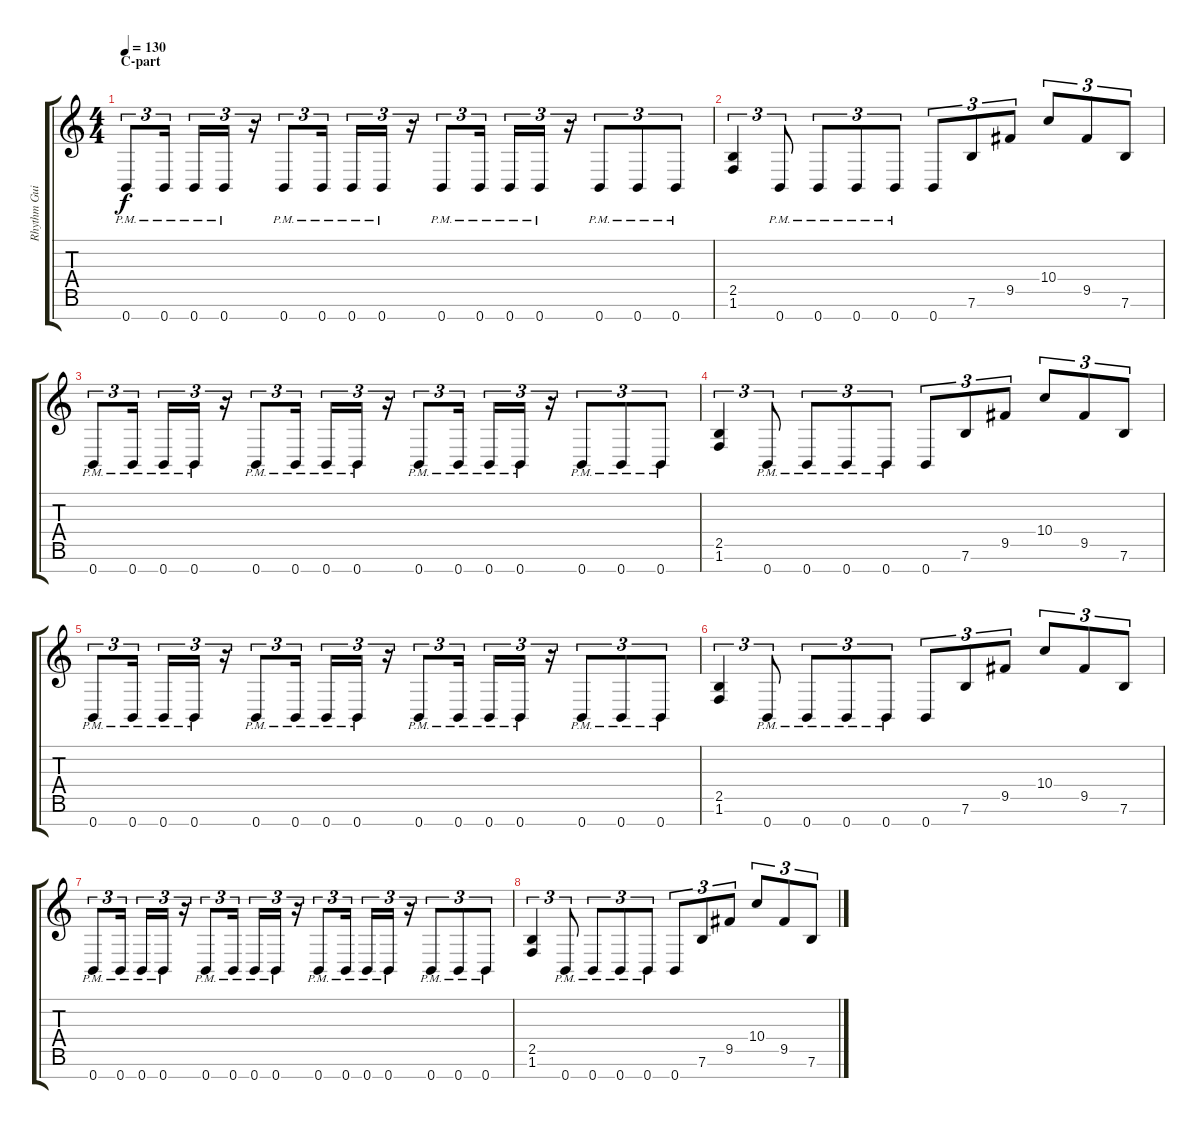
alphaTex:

\track ("Rhythm Guitar L" "Rhythm Gui") {instrument overdrivenguitar}
\staff {score tabs}
\tuning (E4 B3 G3 D3 A2 E2 B1) {hide}
\ts (4 4)
\section ("" "C-part")
\tempo 130
\clef g2
\ks c
0.7{pm}.8{tu (3 2) dy f} 0.7{pm}.16{tu (3 2)} 0.7{pm}.16{tu (3 2)} 0.7{pm}.16{tu (3 2)} r.16{tu (3 2)} 0.7{pm}.8{tu (3 2)} 0.7{pm}.16{tu (3 2)} 0.7{pm}.16{tu (3 2)} 0.7{pm}.16{tu (3 2)} r.16{tu (3 2)} 0.7{pm}.8{tu (3 2)} 0.7{pm}.16{tu (3 2)} 0.7{pm}.16{tu (3 2)} 0.7{pm}.16{tu (3 2)} r.16{tu (3 2)} 0.7{pm}.8{tu (3 2)} 0.7{pm}.8{tu (3 2)} 0.7{pm}.8{tu (3 2)} |
(2.5 1.6).4{tu (3 2)} 0.7{pm}.8{tu (3 2)} 0.7{pm}.8{tu (3 2)} 0.7{pm}.8{tu (3 2)} 0.7{pm}.8{tu (3 2)} 0.7.8{tu (3 2)} 7.6.8{tu (3 2)} 9.5.8{tu (3 2)} 10.4.8{tu (3 2)} 9.5.8{tu (3 2)} 7.6.8{tu (3 2)} |
0.7{pm}.8{tu (3 2)} 0.7{pm}.16{tu (3 2)} 0.7{pm}.16{tu (3 2)} 0.7{pm}.16{tu (3 2)} r.16{tu (3 2)} 0.7{pm}.8{tu (3 2)} 0.7{pm}.16{tu (3 2)} 0.7{pm}.16{tu (3 2)} 0.7{pm}.16{tu (3 2)} r.16{tu (3 2)} 0.7{pm}.8{tu (3 2)} 0.7{pm}.16{tu (3 2)} 0.7{pm}.16{tu (3 2)} 0.7{pm}.16{tu (3 2)} r.16{tu (3 2)} 0.7{pm}.8{tu (3 2)} 0.7{pm}.8{tu (3 2)} 0.7{pm}.8{tu (3 2)} |
(2.5 1.6).4{tu (3 2)} 0.7{pm}.8{tu (3 2)} 0.7{pm}.8{tu (3 2)} 0.7{pm}.8{tu (3 2)} 0.7{pm}.8{tu (3 2)} 0.7.8{tu (3 2)} 7.6.8{tu (3 2)} 9.5.8{tu (3 2)} 10.4.8{tu (3 2)} 9.5.8{tu (3 2)} 7.6.8{tu (3 2)} |
0.7{pm}.8{tu (3 2)} 0.7{pm}.16{tu (3 2)} 0.7{pm}.16{tu (3 2)} 0.7{pm}.16{tu (3 2)} r.16{tu (3 2)} 0.7{pm}.8{tu (3 2)} 0.7{pm}.16{tu (3 2)} 0.7{pm}.16{tu (3 2)} 0.7{pm}.16{tu (3 2)} r.16{tu (3 2)} 0.7{pm}.8{tu (3 2)} 0.7{pm}.16{tu (3 2)} 0.7{pm}.16{tu (3 2)} 0.7{pm}.16{tu (3 2)} r.16{tu (3 2)} 0.7{pm}.8{tu (3 2)} 0.7{pm}.8{tu (3 2)} 0.7{pm}.8{tu (3 2)} |
(2.5 1.6).4{tu (3 2)} 0.7{pm}.8{tu (3 2)} 0.7{pm}.8{tu (3 2)} 0.7{pm}.8{tu (3 2)} 0.7{pm}.8{tu (3 2)} 0.7.8{tu (3 2)} 7.6.8{tu (3 2)} 9.5.8{tu (3 2)} 10.4.8{tu (3 2)} 9.5.8{tu (3 2)} 7.6.8{tu (3 2)} |
0.7{pm}.8{tu (3 2)} 0.7{pm}.16{tu (3 2)} 0.7{pm}.16{tu (3 2)} 0.7{pm}.16{tu (3 2)} r.16{tu (3 2)} 0.7{pm}.8{tu (3 2)} 0.7{pm}.16{tu (3 2)} 0.7{pm}.16{tu (3 2)} 0.7{pm}.16{tu (3 2)} r.16{tu (3 2)} 0.7{pm}.8{tu (3 2)} 0.7{pm}.16{tu (3 2)} 0.7{pm}.16{tu (3 2)} 0.7{pm}.16{tu (3 2)} r.16{tu (3 2)} 0.7{pm}.8{tu (3 2)} 0.7{pm}.8{tu (3 2)} 0.7{pm}.8{tu (3 2)} |
(2.5 1.6).4{tu (3 2)} 0.7{pm}.8{tu (3 2)} 0.7{pm}.8{tu (3 2)} 0.7{pm}.8{tu (3 2)} 0.7{pm}.8{tu (3 2)} 0.7.8{tu (3 2)} 7.6.8{tu (3 2)} 9.5.8{tu (3 2)} 10.4.8{tu (3 2)} 9.5.8{tu (3 2)} 7.6.8{tu (3 2)}
